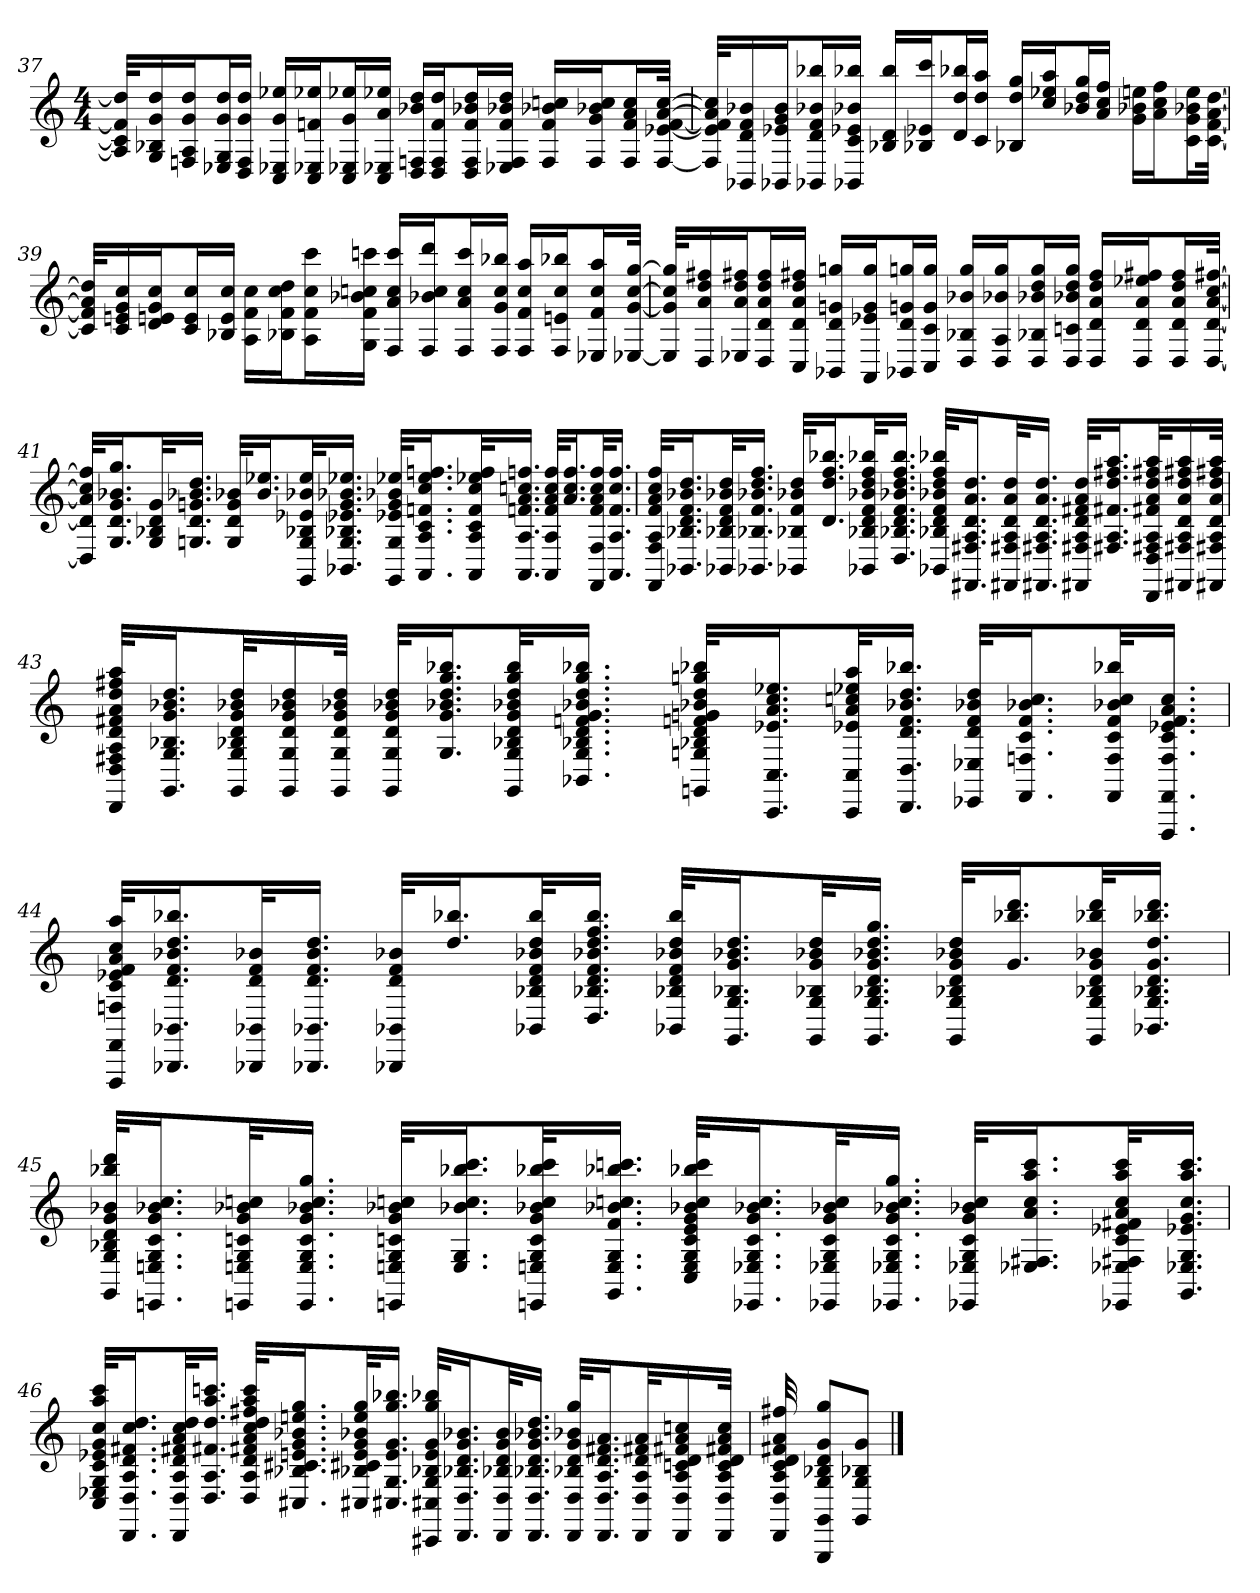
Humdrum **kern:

**kern
*part1
*staff1
*clefG2
*M4/4
=37
32A/] 32c] 32f#] 32dd]KLL
16G/ 16B-X 16g 16dd
16Fn/ 16A 16g 16ddJ
16E-X/ 16G 16g 16ddL
16D/ 16F 16g 16ddJJ
16C/ 16E-X 16g 16ee-XLL
16C/ 16E-X 16fn 16ee-XJ
16C/ 16E-X 16g 16ee-XL
16C/ 16E-X 16a 16ee-XJJ
16D/ 16Fn 16b-X 16ddLL
16D/ 16F 16f 16ddJ
16D/ 16F 16f 16b-X 16ddL
16E-X/ 16F 16f 16b-X 16ddJJ
16F/ 16f 16b-X 16ccnLL
16F/ 16g 16b-X 16ccJ
16F/ 16f 16a 16ccL
[32F/ [32e-X [32f [32a [32ccJJk
=38
32F/] 32e-] 32f] 32a] 32cc]KLL
16BB-X/ 16d 16f 16b-X
16BB-X/ 16e-X 16g 16b-J
16BB-X/ 16d 16f 16b-X 16bb-XL
16BB-X/ 16c 16e-X 16b-X 16bb-XJJ
16B-X/ 16d 16bb-LL
16B-X/ 16e-X 16cccJ
16d/ 16dd 16bb-XL
16c/ 16dd 16aaJJ
16B-X/ 16dd 16ggLL
16cc/ 16ee-X 16aaJ
16b-X/ 16dd 16ggL
16a/ 16cc 16ffJJ
16g\ 16b-X 16eenLL
16a\ 16cc 16ffJ
16c\ 16g 16b-X 16eeL
[32c\ [32f [32a [32ddJJk
=39
32c/] 32f] 32a] 32dd]KLL
16c/ 16en 16g 16cc
16d/ 16en 16g 16ccJ
16c/ 16e 16ccL
16B-X/ 16e 16ccJJ
16A\ 16f 16ccLL
16B-X\ 16f 16cc 16ddJ
16A\ 16f 16cc 16cccL
16G\ 16f 16b-X 16ccn 16cccnJJ
16F/ 16a 16cc 16cccLL
16F/ 16b-X 16cc 16dddJ
16F/ 16a 16cc 16cccL
16F/ 16g 16cc 16bb-XJJ
16F/ 16f 16cc 16aaLL
16F/ 16en 16cc 16bb-XJ
16E-X/ 16f 16cc 16aaL
[32E-X/ [32g [32cc [32ggJJk
=40
32E-/] 32g] 32cc] 32gg]KLL
16D/ 16a 16dd 16ff#X
16E-X/ 16a 16dd 16ff#XJ
16D/ 16d 16a 16dd 16ff#L
16C/ 16d 16a 16dd 16ff#XJJ
16BB-X/ 16d 16gn 16ggnLL
16AA/ 16e-X 16g 16ggJ
16BB-X/ 16d 16gn 16ggnL
16C/ 16c 16g 16ggJJ
16D/ 16B-X 16b-X 16ggLL
16D/ 16A 16b-X 16ggJ
16D/ 16B-X 16b-X 16dd 16ggL
16D/ 16cn 16b-X 16dd 16ggJJ
16D/ 16d 16a 16dd 16ff#LL
16D/ 16d 16a 16ee- 16ff#XJ
16D/ 16d 16a 16dd 16ff#L
[32D/ [32d [32a [32cc [32ff#XJJk
=41
32D/] 32d] 32a] 32cc] 32ff#]KLL
16.G/ 16.d 16.g 16.b-X 16.ggJ
32G/ 32B-X 32d 32gKL
16.Gn/ 16.d 16.gn 16.b-X 16.ddJJ
32G/ 32d 32g 32b-XKLL
16.b-/ 16.ee-XJ
32GG/ 32G 32B-X 32e-X 32b-X 32ee-KL
16.BB-X/ 16.G 16.B-X 16.e-X 16.g 16.b-X 16.ee-XJJ
32GG/ 32G 32e-X 32g 32b-X 32ee-XKLL
16.AA/ 16.A 16.c 16.fn 16.cc 16.ee- 16.ffnJ
32AA/ 32A 32c 32f 32cc 32ee-X 32ffKL
16.AA/ 16.A 16.fn 16.a 16.ccn 16.ffnJJ
32AA/ 32A 32f 32a 32cc 32ffKLL
16.a/ 16.cc 16.ffJ
32FF/ 32F 32f 32a 32cc 32ffKL
16.AA/ 16.A 16.f 16.cc 16.ffJJ
=42
32FF/ 32F 32A 32f 32a 32cc 32ffKLL
16.BB-X/ 16.B-X 16.d 16.f 16.b-X 16.ddJ
32BB-X/ 32B-X 32d 32f 32b-X 32ddKL
16.BB-X/ 16.B-X 16.f 16.b-X 16.dd 16.ffJJ
32BB-X/ 32B-X 32f 32b-X 32ddKLL
16.d/ 16.dd 16.ff 16.bb-XJ
32BB-X/ 32B-X 32d 32f 32b-X 32dd 32ff 32bb-XKL
16.D/ 16.B-X 16.d 16.f 16.b-X 16.dd 16.ff 16.bb-JJ
32BB-X/ 32B-X 32d 32f 32b-X 32dd 32ff 32bb-XKLL
16.FF#X/ 16.F#X 16.A 16.d 16.a 16.ddJ
32FF#X/ 32F#X 32A 32d 32a 32ddKL
16.FF#X/ 16.F#X 16.A 16.d 16.a 16.ddJJ
32FF#X/ 32F#X 32A 32d 32f#X 32a 32ddKLL
16.F#X/ 16.A 16.f#X 16.dd 16.ff#X 16.aaJ
32DD/ 32D 32F#X 32A 32f#X 32a 32dd 32ff#X 32aaKL
16FF#X/ 16F#X 16A 16d 16a 16dd 16ff#X 16aa
32FF#X/ 32F#X 32A 32d 32a 32dd 32ff#X 32aaJJk
=43
32DD/ 32D 32F#X 32A 32d 32f#X 32a 32dd 32ff#X 32aaKLL
16.GG/ 16.G 16.B-X 16.g 16.b-X 16.ddJ
32GG/ 32G 32B-X 32d 32g 32b-X 32ddKL
16GG/ 16G 16d 16g 16b-X 16dd
32GG/ 32G 32d 32g 32b-X 32ddJJk
32GG/ 32G 32d 32g 32b-X 32ddKLL
16.G/ 16.g 16.b-X 16.dd 16.gg 16.bb-XJ
32GG/ 32G 32B-X 32d 32g 32b-X 32dd 32gg 32bb-KL
16.BB-X/ 16.G 16.B-X 16.d 16.fn 16.g 16.b-X 16.dd 16.gg 16.bb-XJJ
32GGn/ 32Gn 32B-X 32d 32fn 32gn 32b-X 32dd 32ggn 32bb-XKLL
16.CC/ 16.C 16.e-X 16.a 16.cc 16.ee-XJ
32CC/ 32C 32e-X 32a 32ccn 32ee-X 32aaKL
16.DD/ 16.D 16.d 16.f 16.b-X 16.dd 16.bb-XJJ
32EE-X/ 32E-X 32d 32f 32b-X 32ddKLL
16.FF/ 16.Fn 16.c 16.f 16.b-X 16.ccJ
32FF/ 32F 32c 32f 32b-X 32cc 32bb-XKL
16.FFF/ 16.FF 16.F 16.c 16.e-X 16.f 16.a 16.ccJJ
=44
32FFF/ 32FF 32Fn 32c 32e-X 32f 32a 32cc 32aaKLL
16.BBB-X/ 16.BB-X 16.d 16.f 16.b-X 16.dd 16.bb-XJ
32BBB-X/ 32BB-X 32d 32f 32b-XKL
16.BBB-X/ 16.BB-X 16.d 16.f 16.b- 16.ddJJ
32BBB-X/ 32BB-X 32d 32f 32b-XKLL
16.dd/ 16.bb-XJ
32BB-X/ 32B-X 32d 32f 32b-X 32dd 32bb-KL
16.D/ 16.B-X 16.d 16.f 16.b-X 16.dd 16.ff 16.bb-JJ
32BB-X/ 32B-X 32d 32f 32b-X 32dd 32bb-KLL
16.GG/ 16.G 16.B-X 16.g 16.b-X 16.ddJ
32GG/ 32G 32B-X 32g 32b-X 32ddKL
16.GG/ 16.G 16.B-X 16.d 16.g 16.b-X 16.dd 16.ggJJ
32GG/ 32G 32B-X 32d 32g 32b-X 32ddKLL
16.g/ 16.bb-X 16.dddJ
32GG/ 32G 32B-X 32d 32g 32b-X 32bb-X 32dddKL
16.BB-X/ 16.G 16.B-X 16.d 16.g 16.dd 16.bb-X 16.dddJJ
=45
32GG/ 32G 32B-X 32d 32g 32b-X 32bb-X 32dddKLL
16.EEn/ 16.En 16.G 16.c 16.g 16.b-X 16.ccJ
32EEn/ 32En 32G 32cn 32g 32b-X 32ccnKL
16.EE/ 16.E 16.G 16.c 16.g 16.b-X 16.cc 16.ggJJ
32EEn/ 32En 32G 32cn 32g 32b-X 32ccnKLL
16.E/ 16.G 16.b-X 16.cc 16.bb-X 16.cccJ
32EEn/ 32En 32G 32c 32g 32b-X 32cc 32bb-X 32cccKL
16.GG/ 16.E 16.G 16.f 16.b-X 16.ccn 16.bb-X 16.cccnJJ
32C/ 32E 32G 32c 32e 32g 32b-X 32cc 32bb-X 32cccKLL
16.EE-X/ 16.E-X 16.G 16.c 16.g 16.b-X 16.ccJ
32EE-X/ 32E-X 32G 32c 32g 32b-X 32ccKL
16.EE-X/ 16.E-X 16.G 16.c 16.g 16.b-X 16.cc 16.ggJJ
32EE-X/ 32E-X 32G 32c 32g 32b-X 32ccKLL
16.E-X/ 16.F#X 16.a 16.cc 16.aa 16.cccJ
32EE-X/ 32E-X 32F#X 32c 32e-X 32f#X 32a 32cc 32aa 32cccKL
16.GG/ 16.E-X 16.G 16.e-X 16.g 16.cc 16.aa 16.cccJJ
=46
32C/ 32E-X 32G 32c 32e-X 32g 32cc 32aa 32cccKLL
16.DD/ 16.D 16.A 16.d 16.f#X 16.cc 16.ddJ
32DD/ 32D 32A 32d 32f#X 32a 32cc 32ddKL
16.D/ 16.A 16.f#X 16.dd 16.aa 16.cccnJJ
32D/ 32A 32d 32f#X 32a 32cc 32dd 32ff#X 32aa 32cccKLL
16.C#X/ 16.B-X 16.c#X 16.e 16.g 16.b-X 16.een 16.ggJ
32C#X/ 32B-X 32c#X 32e 32g 32b-X 32ee 32ggKL
16.C#X/ 16.G 16.e 16.g 16.gg 16.bb-XJJ
32CC#X/ 32C#X 32G 32B-X 32e 32g 32gg 32bb-XKLL
16.DD/ 16.D 16.B-X 16.d 16.g 16.b-XJ
32DD/ 32D 32B-X 32d 32g 32b-KL
16.DD/ 16.D 16.B-X 16.d 16.g 16.b-X 16.ddJJ
32DD/ 32D 32B-X 32d 32g 32b-X 32ggKLL
16.DD/ 16.D 16.A 16.d 16.f#X 16.aJ
32DD/ 32D 32A 32d 32f#X 32aKL
16DD/ 16D 16A 16cn 16d 16f#X 16a 16ccn
32DD/ 32D 32A 32c 32d 32f#X 32a 32ccJJk
=47
32DD 32D 32A 32c 32d 32f#X 32a 32ff#X
8GGG/ 8GG 8G 8B-X 8d 8g 8ggL
8GG/ 8G 8B-X 8gJ
==
*-
